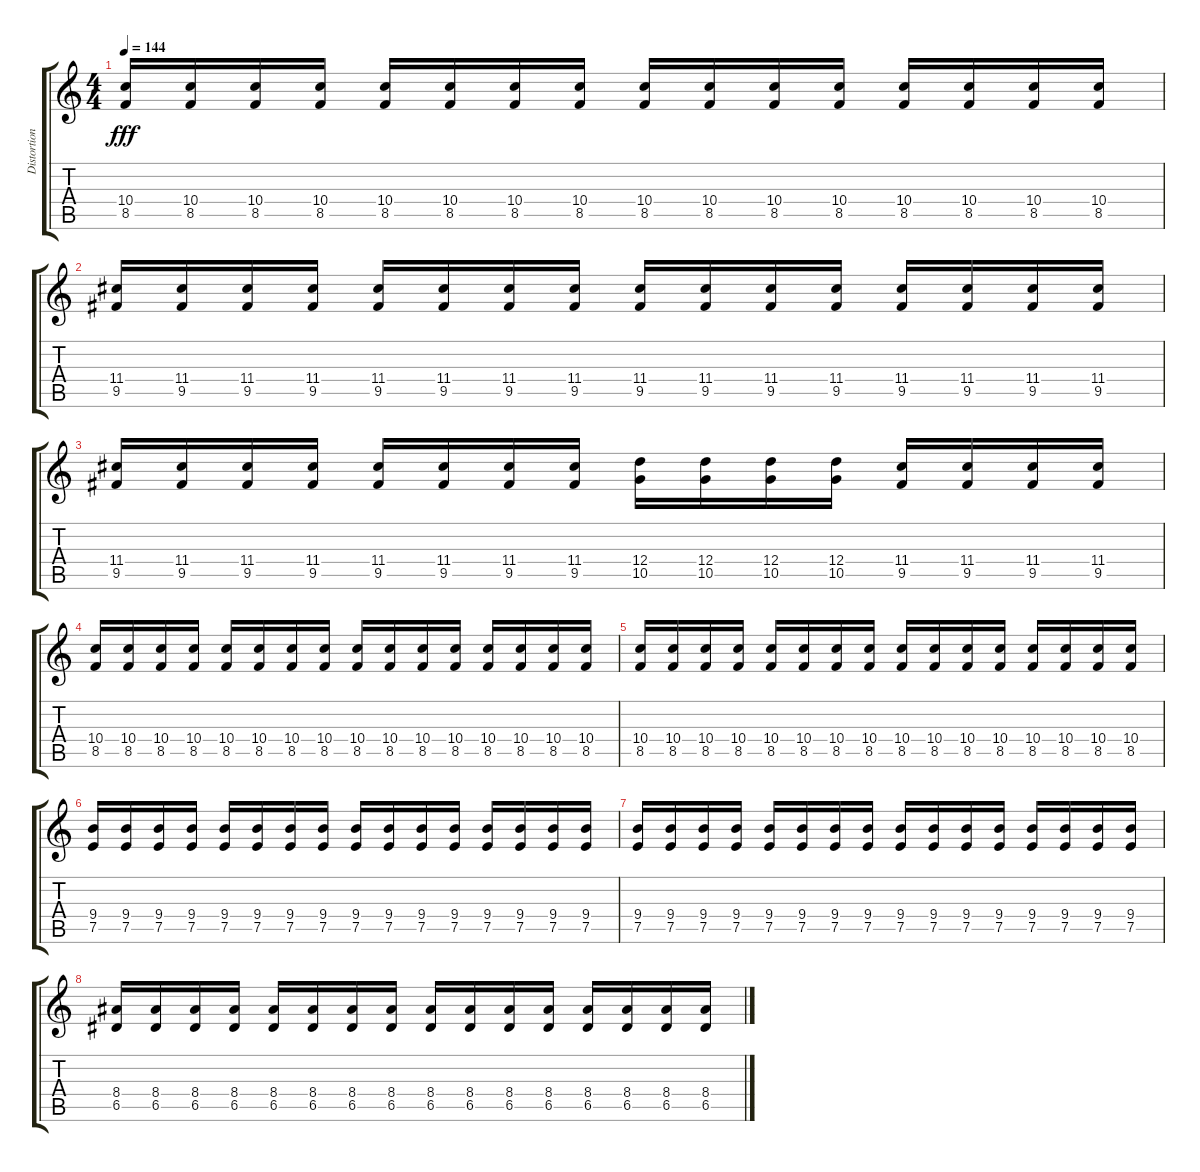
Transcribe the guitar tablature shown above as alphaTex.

\track ("Distortion Guitar -Samoth" "Distortion") {instrument distortionguitar}
\staff {score tabs}
\tuning (E4 B3 G3 D3 A2 E2) {hide}
\ts (4 4)
\tempo 144
\clef g2
\ks c
(10.4 8.5).16{dy fff} (10.4 8.5).16 (10.4 8.5).16 (10.4 8.5).16 (10.4 8.5).16 (10.4 8.5).16 (10.4 8.5).16 (10.4 8.5).16 (10.4 8.5).16 (10.4 8.5).16 (10.4 8.5).16 (10.4 8.5).16 (10.4 8.5).16 (10.4 8.5).16 (10.4 8.5).16 (10.4 8.5).16 |
(11.4 9.5).16 (11.4 9.5).16 (11.4 9.5).16 (11.4 9.5).16 (11.4 9.5).16 (11.4 9.5).16 (11.4 9.5).16 (11.4 9.5).16 (11.4 9.5).16 (11.4 9.5).16 (11.4 9.5).16 (11.4 9.5).16 (11.4 9.5).16 (11.4 9.5).16 (11.4 9.5).16 (11.4 9.5).16 |
(11.4 9.5).16 (11.4 9.5).16 (11.4 9.5).16 (11.4 9.5).16 (11.4 9.5).16 (11.4 9.5).16 (11.4 9.5).16 (11.4 9.5).16 (12.4 10.5).16 (12.4 10.5).16 (12.4 10.5).16 (12.4 10.5).16 (11.4 9.5).16 (11.4 9.5).16 (11.4 9.5).16 (11.4 9.5).16 |
(10.4 8.5).16 (10.4 8.5).16 (10.4 8.5).16 (10.4 8.5).16 (10.4 8.5).16 (10.4 8.5).16 (10.4 8.5).16 (10.4 8.5).16 (10.4 8.5).16 (10.4 8.5).16 (10.4 8.5).16 (10.4 8.5).16 (10.4 8.5).16 (10.4 8.5).16 (10.4 8.5).16 (10.4 8.5).16 |
(10.4 8.5).16 (10.4 8.5).16 (10.4 8.5).16 (10.4 8.5).16 (10.4 8.5).16 (10.4 8.5).16 (10.4 8.5).16 (10.4 8.5).16 (10.4 8.5).16 (10.4 8.5).16 (10.4 8.5).16 (10.4 8.5).16 (10.4 8.5).16 (10.4 8.5).16 (10.4 8.5).16 (10.4 8.5).16 |
(9.4 7.5).16 (9.4 7.5).16 (9.4 7.5).16 (9.4 7.5).16 (9.4 7.5).16 (9.4 7.5).16 (9.4 7.5).16 (9.4 7.5).16 (9.4 7.5).16 (9.4 7.5).16 (9.4 7.5).16 (9.4 7.5).16 (9.4 7.5).16 (9.4 7.5).16 (9.4 7.5).16 (9.4 7.5).16 |
(9.4 7.5).16 (9.4 7.5).16 (9.4 7.5).16 (9.4 7.5).16 (9.4 7.5).16 (9.4 7.5).16 (9.4 7.5).16 (9.4 7.5).16 (9.4 7.5).16 (9.4 7.5).16 (9.4 7.5).16 (9.4 7.5).16 (9.4 7.5).16 (9.4 7.5).16 (9.4 7.5).16 (9.4 7.5).16 |
(8.4 6.5).16 (8.4 6.5).16 (8.4 6.5).16 (8.4 6.5).16 (8.4 6.5).16 (8.4 6.5).16 (8.4 6.5).16 (8.4 6.5).16 (8.4 6.5).16 (8.4 6.5).16 (8.4 6.5).16 (8.4 6.5).16 (8.4 6.5).16 (8.4 6.5).16 (8.4 6.5).16 (8.4 6.5).16
